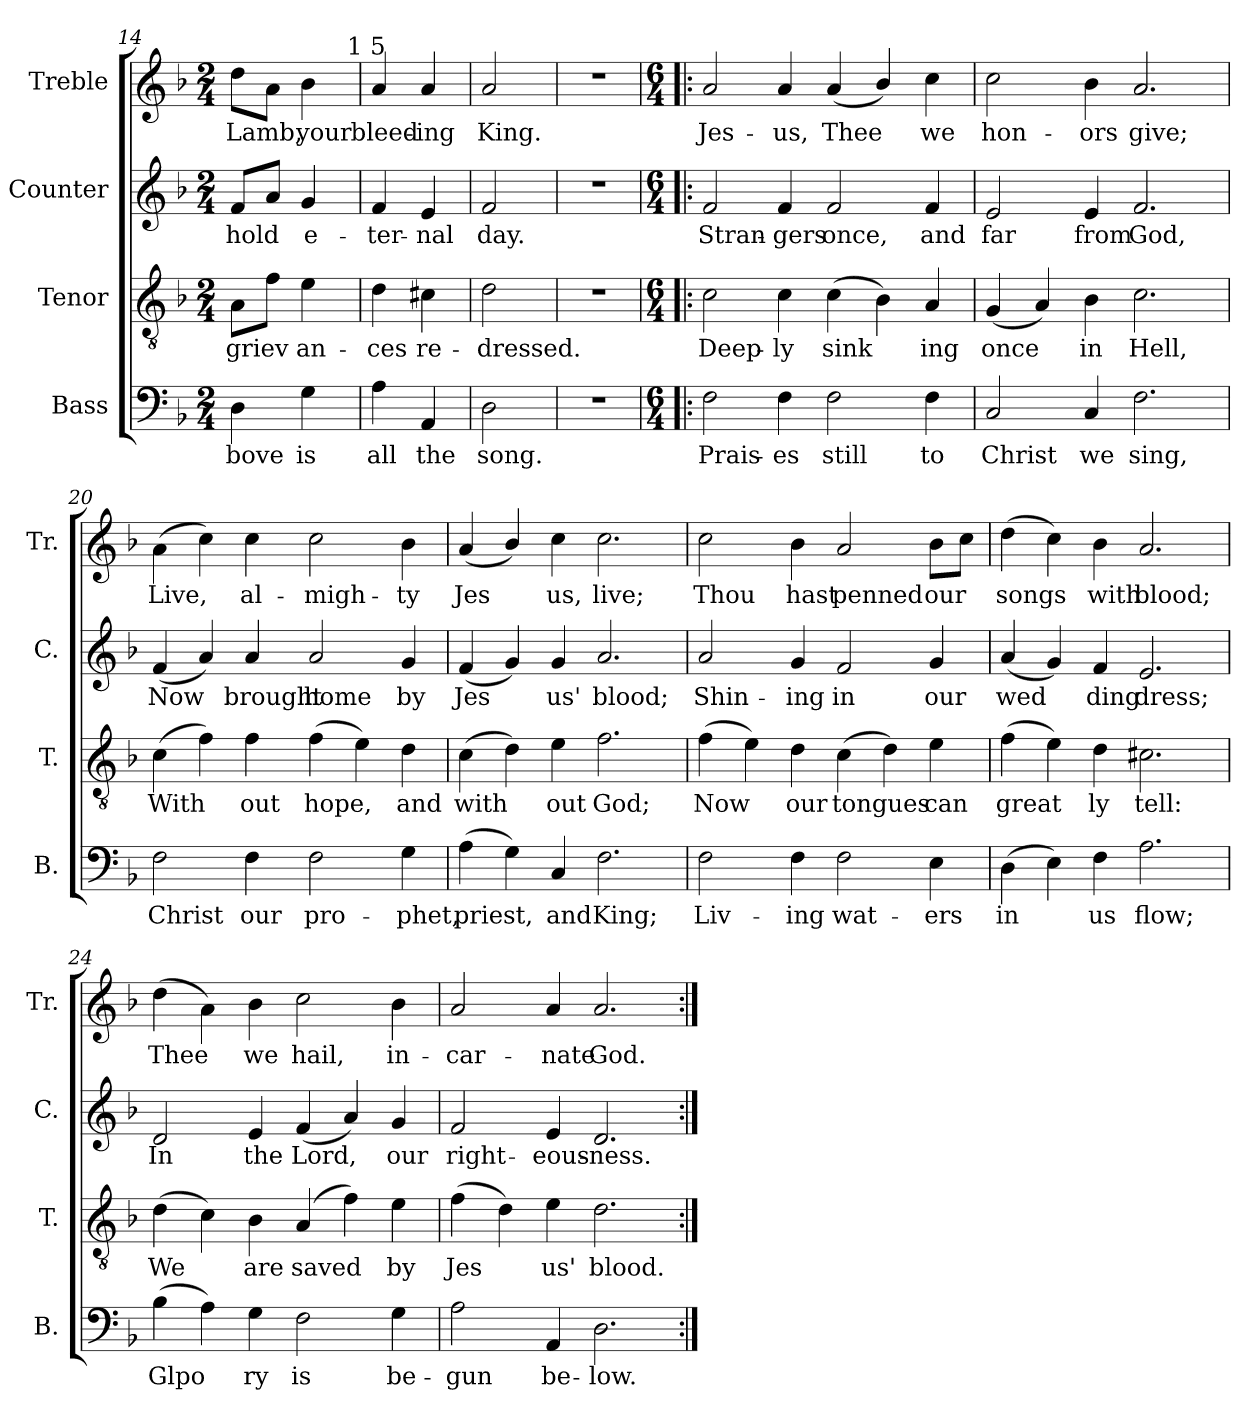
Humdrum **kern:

**kern	**text	**kern	**text	**kern	**text	**kern	**text
*part4	*part4	*part3	*part3	*part2	*part2	*part1	*part1
*staff4	*staff4	*staff3	*staff3	*staff2	*staff2	*staff1	*staff1
*I"Bass	*	*I"Tenor	*	*I"Counter	*	*I"Treble	*
*I'B.	*	*I'T.	*	*I'C.	*	*I'Tr.	*
!!LO:PB:g=z
*clefF4	*	*clefGv2	*	*clefG2	*	*clefG2	*
*k[b-]	*	*k[b-]	*	*k[b-]	*	*k[b-]	*
*F:	*	*F:	*	*F:	*	*F:	*
*M2/4	*	*M2/4	*	*M2/4	*	*M2/4	*
=14	=14	=14	=14	=14	=14	=14	=14
!	!LO:LY:b:rj	!	!LO:LY:b:rj	!	!LO:LY:b:rj	!	!LO:LY:b:rj
*	*	*	*	*	*	*^	*
4D\	-bove	8A\L	griev-	8f/L	-hold	8dd\L	4...ryy	Lamb,
!	!	!	!LO:LY:b:rj	!	!LO:LY:b:rj	!	!	!LO:LY:b:rj
.	.	8f\J	--	8a/J	.	8a\J	.	.
!	!LO:LY:b:rj	!	!LO:LY:b:rj	!	!LO:LY:b:rj	!	!	!LO:LY:b:rj
4G\	is	4e\	-an-	4g/	e-	4b-\	.	your
!	!	!	!	!	!	!	!LO:TX:a:t=1 5	!
.	.	.	.	.	.	.	32ryy	.
=15	=15	=15	=15	=15	=15	=15	=15	=15
!	!LO:LY:b:rj	!	!LO:LY:b:rj	!	!LO:LY:b:rj	!	!	!LO:LY:b:rj
*	*	*	*	*	*	*v	*v	*
4A\	all	4d\	-ces	4f/	-ter-	4a/	bleed-
!	!LO:LY:b:rj	!	!LO:LY:b:rj	!	!LO:LY:b:rj	!	!LO:LY:b:rj
4AA/	the	4c#X\	re-	4e/	-nal	4a/	-ing
=16	=16	=16	=16	=16	=16	=16	=16
!	!LO:LY:b:rj	!	!LO:LY:b:rj	!	!LO:LY:b:rj	!	!LO:LY:b:rj
2D\	song.	2d\	-dressed.	2f/	day.	2a/	King.
=17	=17	=17	=17	=17	=17	=17	=17
2r	.	2r	.	2r	.	2r	.
=18!|:	=18!|:	=18!|:	=18!|:	=18!|:	=18!|:	=18!|:	=18!|:
*M6/4	*	*M6/4	*	*M6/4	*	*M6/4	*
!	!LO:LY:b:rj	!	!LO:LY:b:rj	!	!LO:LY:b:rj	!	!LO:LY:b:rj
2F\	Prais-	2c\	Deep-	2f/	Stran-	2a/	Jes-
!	!LO:LY:b:rj	!	!LO:LY:b:rj	!	!LO:LY:b:rj	!	!LO:LY:b:rj
4F\	-es	4c\	-ly	4f/	-gers	4a/	-us,
!	!LO:LY:b:rj	!	!LO:LY:b:rj	!	!LO:LY:b:rj	!	!LO:LY:b:rj
2F\	still	(>4c\	sink-	2f/	once,	(<4a/	Thee
!	!	!	!LO:LY:b:rj	!	!	!	!LO:LY:b:rj
.	.	4B-\)	--	.	.	4b-/)	.
!	!LO:LY:b:rj	!	!LO:LY:b:rj	!	!LO:LY:b:rj	!	!LO:LY:b:rj
4F\	to	4A/	-ing	4f/	and	4cc\	we
=19	=19	=19	=19	=19	=19	=19	=19
!	!LO:LY:b:rj	!	!LO:LY:b:rj	!	!LO:LY:b:rj	!	!LO:LY:b:rj
2C/	Christ	(<4G/	once	2e/	far	2cc\	hon-
!	!	!	!LO:LY:b:rj	!	!	!	!
.	.	4A/)	.	.	.	.	.
!	!LO:LY:b:rj	!	!LO:LY:b:rj	!	!LO:LY:b:rj	!	!LO:LY:b:rj
4C/	we	4B-\	in	4e/	from	4b-\	-ors
!	!LO:LY:b:rj	!	!LO:LY:b:rj	!	!LO:LY:b:rj	!	!LO:LY:b:rj
2.F\	sing,	2.c\	Hell,	2.f/	God,	2.a/	give;
!!LO:PB:g=z
=20	=20	=20	=20	=20	=20	=20	=20
!	!LO:LY:b:rj	!	!LO:LY:b:rj	!	!LO:LY:b:rj	!	!LO:LY:b:rj
2F\	Christ	(>4c\	With-	(<4f/	Now	(>4a\	Live,
!	!	!	!LO:LY:b:rj	!	!LO:LY:b:rj	!	!LO:LY:b:rj
.	.	4f\)	--	4a/)	.	4cc\)	.
!	!LO:LY:b:rj	!	!LO:LY:b:rj	!	!LO:LY:b:rj	!	!LO:LY:b:rj
4F\	our	4f\	-out	4a/	brought	4cc\	al-
!	!LO:LY:b:rj	!	!LO:LY:b:rj	!	!LO:LY:b:rj	!	!LO:LY:b:rj
2F\	pro-	(>4f\	hope,	2a/	home	2cc\	-migh-
!	!	!	!LO:LY:b:rj	!	!	!	!
.	.	4e\)	.	.	.	.	.
!	!LO:LY:b:rj	!	!LO:LY:b:rj	!	!LO:LY:b:rj	!	!LO:LY:b:rj
4G\	-phet,	4d\	and	4g/	by	4b-\	-ty
=21	=21	=21	=21	=21	=21	=21	=21
!	!LO:LY:b:rj	!	!LO:LY:b:rj	!	!LO:LY:b:rj	!	!LO:LY:b:rj
(>4A\	priest,	(>4c\	with-	(<4f/	Jes-	(<4a/	Jes-
!	!LO:LY:b:rj	!	!LO:LY:b:rj	!	!LO:LY:b:rj	!	!LO:LY:b:rj
4G\)	.	4d\)	--	4g/)	--	4b-/)	--
!	!LO:LY:b:rj	!	!LO:LY:b:rj	!	!LO:LY:b:rj	!	!LO:LY:b:rj
4C/	and	4e\	-out	4g/	-us'	4cc\	-us,
!	!LO:LY:b:rj	!	!LO:LY:b:rj	!	!LO:LY:b:rj	!	!LO:LY:b:rj
2.F\	King;	2.f\	God;	2.a/	blood;	2.cc\	live;
=22	=22	=22	=22	=22	=22	=22	=22
!	!LO:LY:b:rj	!	!LO:LY:b:rj	!	!LO:LY:b:rj	!	!LO:LY:b:rj
2F\	Liv-	(>4f\	Now	2a/	Shin-	2cc\	Thou
!	!	!	!LO:LY:b:rj	!	!	!	!
.	.	4e\)	.	.	.	.	.
!	!LO:LY:b:rj	!	!LO:LY:b:rj	!	!LO:LY:b:rj	!	!LO:LY:b:rj
4F\	-ing	4d\	our	4g/	-ing	4b-\	hast
!	!LO:LY:b:rj	!	!LO:LY:b:rj	!	!LO:LY:b:rj	!	!LO:LY:b:rj
2F\	wat-	(>4c\	tongues	2f/	in	2a/	penned
!	!	!	!LO:LY:b:rj	!	!	!	!
.	.	4d\)	.	.	.	.	.
!	!LO:LY:b:rj	!	!LO:LY:b:rj	!	!LO:LY:b:rj	!	!LO:LY:b:rj
4E\	-ers	4e\	can	4g/	our	8b-\L	our
!	!	!	!	!	!	!	!LO:LY:b:rj
.	.	.	.	.	.	8cc\J	.
!!LO:LB:g=z
=23	=23	=23	=23	=23	=23	=23	=23
!	!LO:LY:b:rj	!	!LO:LY:b:rj	!	!LO:LY:b:rj	!	!LO:LY:b:rj
(>4D\	in	(>4f\	great-	(<4a/	wed-	(>4dd\	songs
!	!LO:LY:b:rj	!	!LO:LY:b:rj	!	!LO:LY:b:rj	!	!LO:LY:b:rj
4E\)	.	4e\)	--	4g/)	--	4cc\)	.
!	!LO:LY:b:rj	!	!LO:LY:b:rj	!	!LO:LY:b:rj	!	!LO:LY:b:rj
4F\	us	4d\	-ly	4f/	-ding	4b-\	with
!	!LO:LY:b:rj	!	!LO:LY:b:rj	!	!LO:LY:b:rj	!	!LO:LY:b:rj
2.A\	flow;	2.c#X\	tell:	2.e/	dress;	2.a/	blood;
=24	=24	=24	=24	=24	=24	=24	=24
!	!LO:LY:b:rj	!	!LO:LY:b:rj	!	!LO:LY:b:rj	!	!LO:LY:b:rj
(>4B-\	Glpo-	(>4d\	We	2d/	In	(>4dd\	Thee
!	!LO:LY:b:rj	!	!LO:LY:b:rj	!	!	!	!LO:LY:b:rj
4A\)	--	4c\)	.	.	.	4a\)	.
!	!LO:LY:b:rj	!	!LO:LY:b:rj	!	!LO:LY:b:rj	!	!LO:LY:b:rj
4G\	-ry	4B-\	are	4e/	the	4b-\	we
!	!LO:LY:b:rj	!	!LO:LY:b:rj	!	!LO:LY:b:rj	!	!LO:LY:b:rj
2F\	is	(>4A/	saved	(<4f/	Lord,	2cc\	hail,
!	!	!	!LO:LY:b:rj	!	!LO:LY:b:rj	!	!
.	.	4f\)	.	4a/)	.	.	.
!	!LO:LY:b:rj	!	!LO:LY:b:rj	!	!LO:LY:b:rj	!	!LO:LY:b:rj
4G\	be-	4e\	by	4g/	our	4b-\	in-
=25	=25	=25	=25	=25	=25	=25	=25
!	!LO:LY:b:rj	!	!LO:LY:b:rj	!	!LO:LY:b:rj	!	!LO:LY:b:rj
2A\	-gun	(>4f\	Jes-	2f/	right-	2a/	-car-
!	!	!	!LO:LY:b:rj	!	!	!	!
.	.	4d\)	--	.	.	.	.
!	!LO:LY:b:rj	!	!LO:LY:b:rj	!	!LO:LY:b:rj	!	!LO:LY:b:rj
4AA/	be-	4e\	-us'	4e/	-eous-	4a/	-nate
!	!LO:LY:b:rj	!	!LO:LY:b:rj	!	!LO:LY:b:rj	!	!LO:LY:b:rj
2.D\	-low.	2.d\	blood.	2.d/	-ness.	2.a/	God.
=:|!	=:|!	=:|!	=:|!	=:|!	=:|!	=:|!	=:|!
*-	*-	*-	*-	*-	*-	*-	*-
